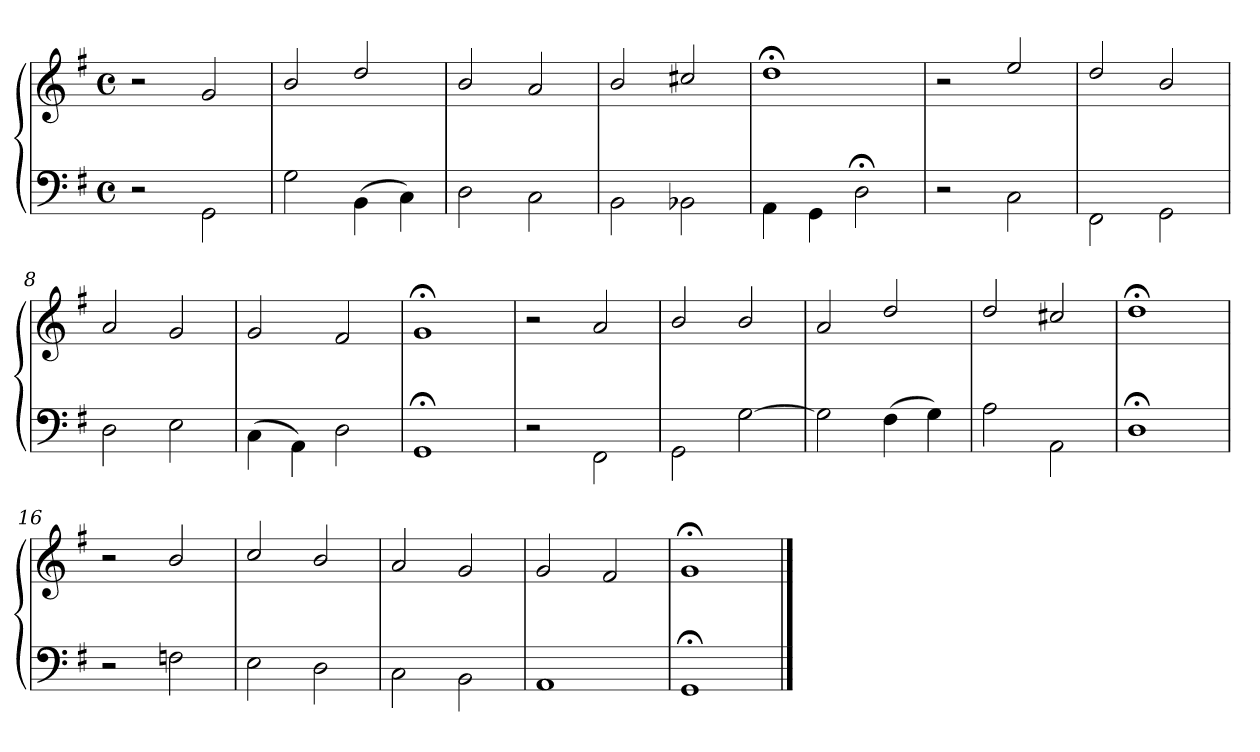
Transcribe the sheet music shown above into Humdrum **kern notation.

**kern	**kern
*part1	*part1
*staff2	*staff1
*clefF4	*clefG2
*k[f#]	*k[f#]
*M4/4	*M4/4
*met(c)	*met(c)
=1	=1
2r	2r
2GG\	2g/
=2	=2
2G\	2b/
(4BB\	2dd/
4C\)	.
=3	=3
2D\	2b/
2C\	2a/
=4	=4
2BB\	2b/
2BB-X\	2cc#X/
=5	=5
4AA\	1dd;</
4GG\	.
2D;\	.
=6	=6
2r	2r
2C\	2ee/
=7	=7
2FF#\	2dd/
2GG\	2b/
=8	=8
2D\	2a/
2E\	2g/
=9	=9
(4C\	2g/
4AA\)	.
2D\	2f#/
=10	=10
1GG;\	1g;</
!!LO:LB:g=z
=11	=11
2r	2r
2FF#\	2a/
=12	=12
2GG\	2b/
[2G\	2b/
=13	=13
2G\]	2a/
(4F#\	2dd/
4G\)	.
=14	=14
2A\	2dd/
2AA\	2cc#X/
=15	=15
1D;\	1dd;</
=16	=16
2r	2r
2Fn\	2b/
=17	=17
2E\	2cc/
2D\	2b/
=18	=18
2C\	2a/
2BB\	2g/
=19	=19
1AA\	2g/
.	2f#/
=20	=20
1GG;\	1g;</
==	==
*-	*-
